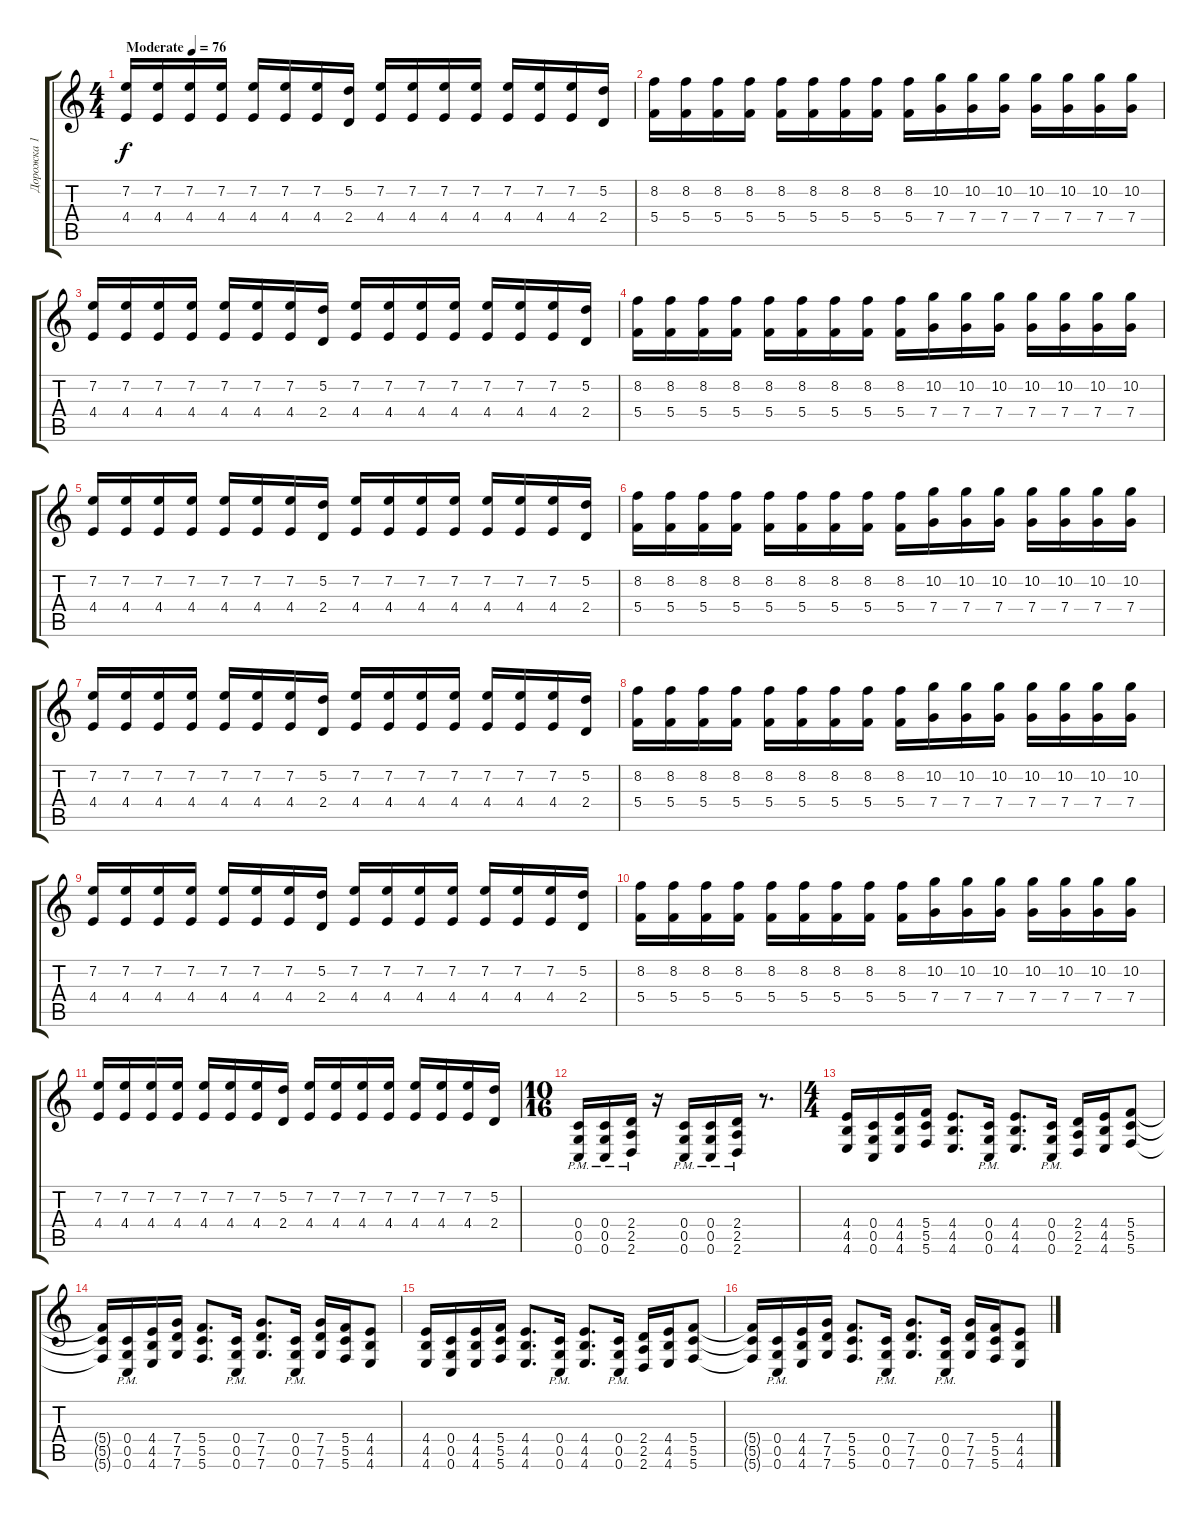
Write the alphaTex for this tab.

\track ("Дорожка 1" "Дорожка 1") {instrument distortionguitar}
\staff {score tabs}
\tuning (D4 A3 F3 C3 G2 C2) {hide}
\ts (4 4)
\tempo (76 "Moderate")
\clef g2
\ks c
(7.2 4.4).16{dy f volume 11 balance 8 instrument distortionguitar} (7.2 4.4).16 (7.2 4.4).16 (7.2 4.4).16 (7.2 4.4).16 (7.2 4.4).16 (7.2 4.4).16 (5.2 2.4).16 (7.2 4.4).16 (7.2 4.4).16 (7.2 4.4).16 (7.2 4.4).16 (7.2 4.4).16 (7.2 4.4).16 (7.2 4.4).16 (5.2 2.4).16 |
(8.2 5.4).16 (8.2 5.4).16 (8.2 5.4).16 (8.2 5.4).16 (8.2 5.4).16 (8.2 5.4).16 (8.2 5.4).16 (8.2 5.4).16 (8.2 5.4).16 (10.2 7.4).16 (10.2 7.4).16 (10.2 7.4).16 (10.2 7.4).16 (10.2 7.4).16 (10.2 7.4).16 (10.2 7.4).16 |
(7.2 4.4).16 (7.2 4.4).16 (7.2 4.4).16 (7.2 4.4).16 (7.2 4.4).16 (7.2 4.4).16 (7.2 4.4).16 (5.2 2.4).16 (7.2 4.4).16 (7.2 4.4).16 (7.2 4.4).16 (7.2 4.4).16 (7.2 4.4).16 (7.2 4.4).16 (7.2 4.4).16 (5.2 2.4).16 |
(8.2 5.4).16 (8.2 5.4).16 (8.2 5.4).16 (8.2 5.4).16 (8.2 5.4).16 (8.2 5.4).16 (8.2 5.4).16 (8.2 5.4).16 (8.2 5.4).16 (10.2 7.4).16 (10.2 7.4).16 (10.2 7.4).16 (10.2 7.4).16 (10.2 7.4).16 (10.2 7.4).16 (10.2 7.4).16 |
(7.2 4.4).16 (7.2 4.4).16 (7.2 4.4).16 (7.2 4.4).16 (7.2 4.4).16 (7.2 4.4).16 (7.2 4.4).16 (5.2 2.4).16 (7.2 4.4).16 (7.2 4.4).16 (7.2 4.4).16 (7.2 4.4).16 (7.2 4.4).16 (7.2 4.4).16 (7.2 4.4).16 (5.2 2.4).16 |
(8.2 5.4).16 (8.2 5.4).16 (8.2 5.4).16 (8.2 5.4).16 (8.2 5.4).16 (8.2 5.4).16 (8.2 5.4).16 (8.2 5.4).16 (8.2 5.4).16 (10.2 7.4).16 (10.2 7.4).16 (10.2 7.4).16 (10.2 7.4).16 (10.2 7.4).16 (10.2 7.4).16 (10.2 7.4).16 |
(7.2 4.4).16 (7.2 4.4).16 (7.2 4.4).16 (7.2 4.4).16 (7.2 4.4).16 (7.2 4.4).16 (7.2 4.4).16 (5.2 2.4).16 (7.2 4.4).16 (7.2 4.4).16 (7.2 4.4).16 (7.2 4.4).16 (7.2 4.4).16 (7.2 4.4).16 (7.2 4.4).16 (5.2 2.4).16 |
(8.2 5.4).16 (8.2 5.4).16 (8.2 5.4).16 (8.2 5.4).16 (8.2 5.4).16 (8.2 5.4).16 (8.2 5.4).16 (8.2 5.4).16 (8.2 5.4).16 (10.2 7.4).16 (10.2 7.4).16 (10.2 7.4).16 (10.2 7.4).16 (10.2 7.4).16 (10.2 7.4).16 (10.2 7.4).16 |
(7.2 4.4).16 (7.2 4.4).16 (7.2 4.4).16 (7.2 4.4).16 (7.2 4.4).16 (7.2 4.4).16 (7.2 4.4).16 (5.2 2.4).16 (7.2 4.4).16 (7.2 4.4).16 (7.2 4.4).16 (7.2 4.4).16 (7.2 4.4).16 (7.2 4.4).16 (7.2 4.4).16 (5.2 2.4).16 |
(8.2 5.4).16 (8.2 5.4).16 (8.2 5.4).16 (8.2 5.4).16 (8.2 5.4).16 (8.2 5.4).16 (8.2 5.4).16 (8.2 5.4).16 (8.2 5.4).16 (10.2 7.4).16 (10.2 7.4).16 (10.2 7.4).16 (10.2 7.4).16 (10.2 7.4).16 (10.2 7.4).16 (10.2 7.4).16 |
(7.2 4.4).16 (7.2 4.4).16 (7.2 4.4).16 (7.2 4.4).16 (7.2 4.4).16 (7.2 4.4).16 (7.2 4.4).16 (5.2 2.4).16 (7.2 4.4).16 (7.2 4.4).16 (7.2 4.4).16 (7.2 4.4).16 (7.2 4.4).16 (7.2 4.4).16 (7.2 4.4).16 (5.2 2.4).16 |
\ts (10 16)
(0.4{pm} 0.5{pm} 0.6{pm}).16{volume 16 balance 0} (0.4{pm} 0.5{pm} 0.6{pm}).16 (2.4 2.5{pm} 2.6{pm}).16 r.16 (0.4{pm} 0.5{pm} 0.6{pm}).16 (0.4{pm} 0.5{pm} 0.6{pm}).16 (2.4{pm} 2.5{pm} 2.6{pm}).16 r.8{d} |
\ts (4 4)
(4.4 4.5 4.6).16 (0.4 0.5 0.6).16 (4.4 4.5 4.6).16 (5.4 5.5 5.6).16 (4.4 4.5 4.6).8{d} (0.4{pm} 0.5{pm} 0.6{pm}).16 (4.4 4.5 4.6).8{d} (0.4{pm} 0.5{pm} 0.6{pm}).16 (2.4 2.5 2.6).16 (4.4 4.5 4.6).16 (5.4 5.5 5.6).8 |
(5.4{t} 5.5{t} 5.6{t}).16 (0.4{pm} 0.5{pm} 0.6{pm}).16 (4.4 4.5 4.6).16 (7.4 7.5 7.6).16 (5.4 5.5 5.6).8{d} (0.4{pm} 0.5{pm} 0.6{pm}).16 (7.4 7.5 7.6).8{d} (0.4{pm} 0.5{pm} 0.6{pm}).16 (7.4 7.5 7.6).16 (5.4 5.5 5.6).16 (4.4 4.5 4.6).8 |
(4.4 4.5 4.6).16 (0.4 0.5 0.6).16 (4.4 4.5 4.6).16 (5.4 5.5 5.6).16 (4.4 4.5 4.6).8{d} (0.4{pm} 0.5{pm} 0.6{pm}).16 (4.4 4.5 4.6).8{d} (0.4{pm} 0.5{pm} 0.6{pm}).16 (2.4 2.5 2.6).16 (4.4 4.5 4.6).16 (5.4 5.5 5.6).8 |
(5.4{t} 5.5{t} 5.6{t}).16 (0.4{pm} 0.5{pm} 0.6{pm}).16 (4.4 4.5 4.6).16 (7.4 7.5 7.6).16 (5.4 5.5 5.6).8{d} (0.4{pm} 0.5{pm} 0.6{pm}).16 (7.4 7.5 7.6).8{d} (0.4{pm} 0.5{pm} 0.6{pm}).16 (7.4 7.5 7.6).16 (5.4 5.5 5.6).16 (4.4 4.5 4.6).8
